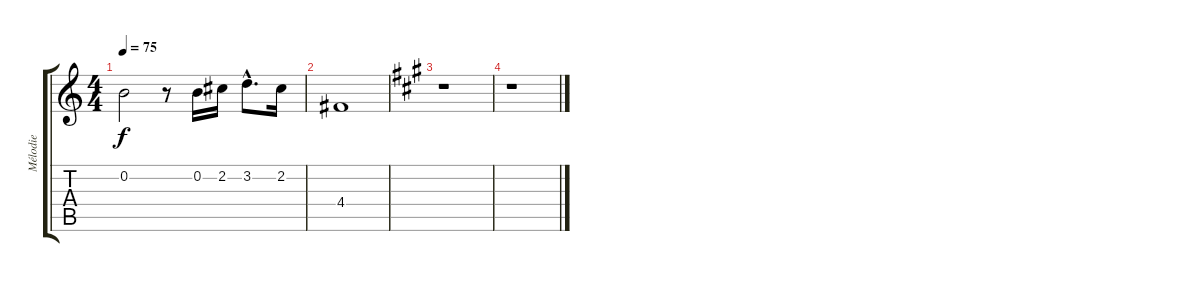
\track ("Mélodie" "Mélodie") {instrument electricguitarjazz}
\staff {score tabs}
\tuning (E4 B3 G3 D3 A2 E2) {hide}
\ts (4 4)
\tempo 75
\clef g2
\ks c
0.2.2{dy f} r.8 0.2.16 2.2.16 3.2{hac}.8{d} 2.2.16 |
4.4.1 |
\ks a
r.1 |
r.1
